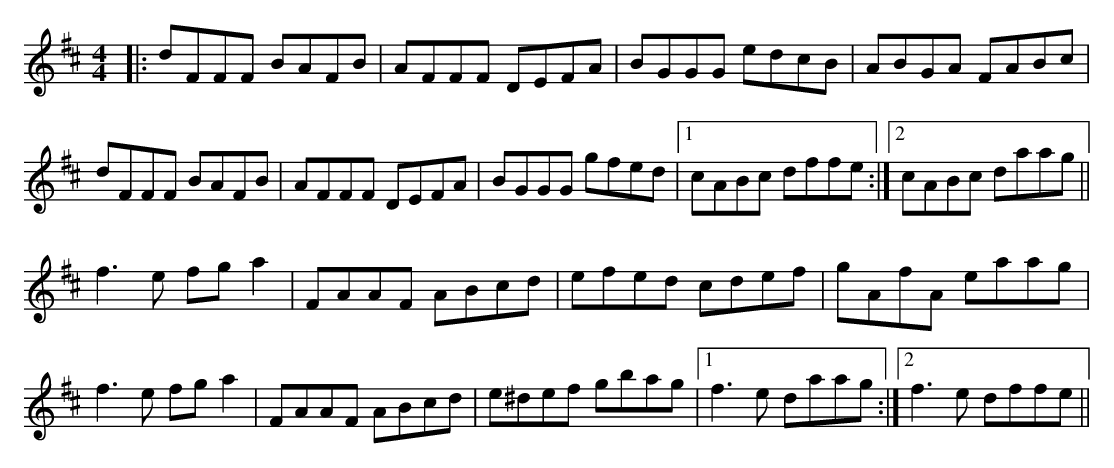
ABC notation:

X:1
M:4/4
K:D
|:dFFF BAFB|AFFF DEFA|BGGG edcB|ABGA FABc|
dFFF BAFB|AFFF DEFA|BGGG gfed|1 cABc dffe:|2 cABc daag||
f3 e fg a2|FAAF ABcd|efed cdef|gAfA eaag|
f3 e fg a2|FAAF ABcd|e^def gbag|1 f3 e daag:|2 f3 e dffe||
